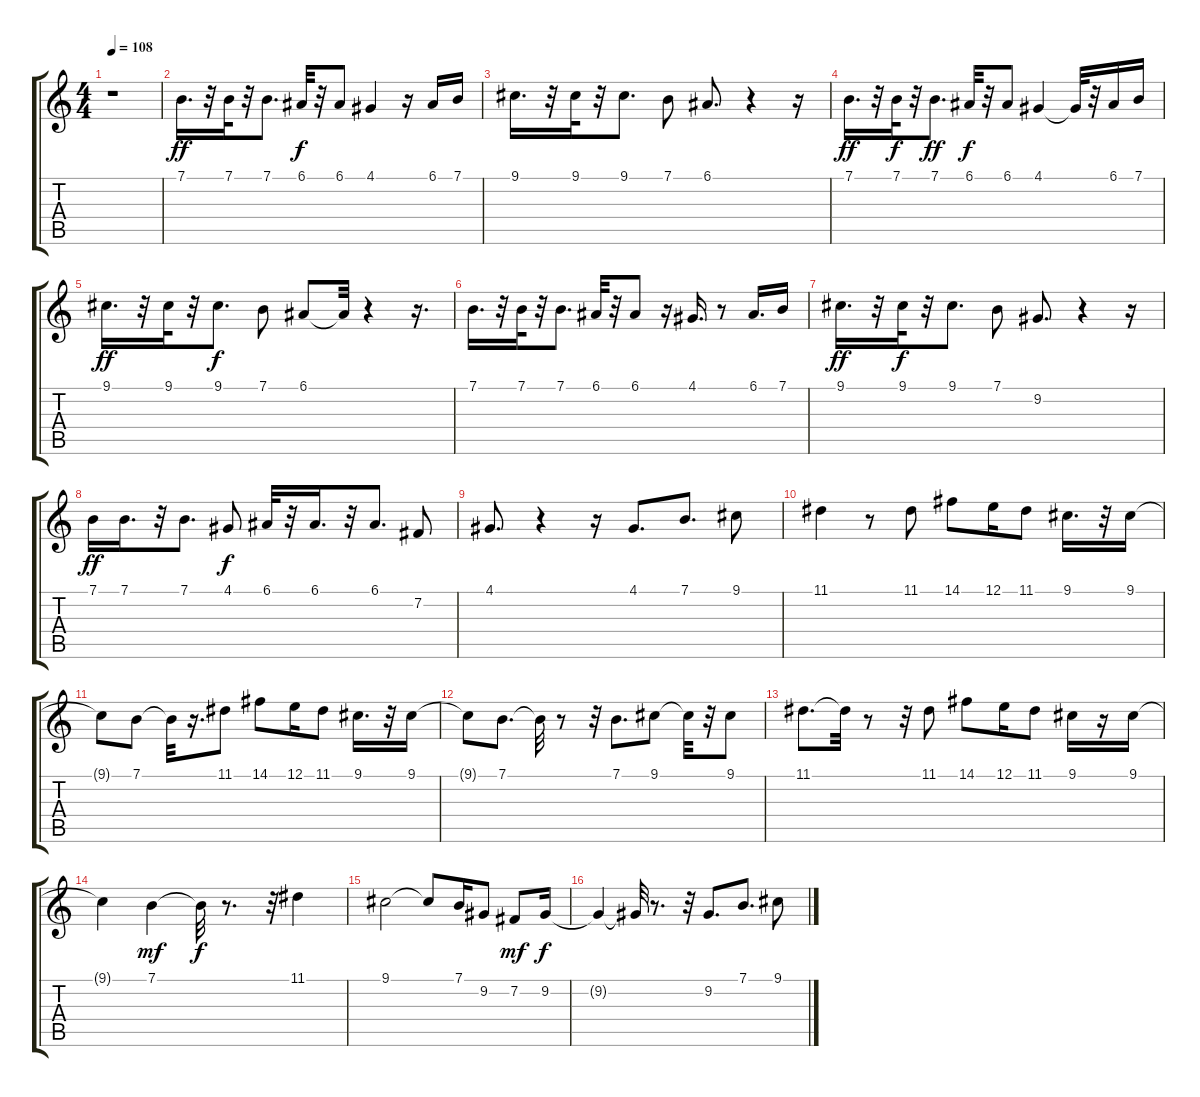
\track "" {instrument flute}
\staff {score tabs}
\tuning (E4 B3 G3 D3 A2 E2) {hide}
\ts (4 4)
\tempo 108
\clef g2
\ks c
r.1{dy f} |
7.1.16{d dy ff} r.32 7.1.32 r.32 7.1.8{d} 6.1.32{dy f} r.32 6.1.8 4.1.4 r.16 6.1.16 7.1.16 |
9.1.16{d} r.32 9.1.32 r.32 9.1.8{d} 7.1.8 6.1.8{d} r.4 r.16 |
7.1.16{d dy ff} r.32 7.1.32{dy f} r.32 7.1.8{d dy ff} 6.1.32{dy f} r.32 6.1.8 4.1.4 4.1{t}.32 r.32 6.1.16 7.1.16 |
9.1.16{d dy ff} r.32 9.1.32 r.32 9.1.8{d dy f} 7.1.8 6.1.8 6.1{t}.32 r.4 r.16{d} |
7.1.16{d} r.32 7.1.32 r.32 7.1.8{d} 6.1.32 r.32 6.1.8 r.16 4.1.16{d} r.8 6.1.16{d} 7.1.16 |
9.1.16{d dy ff} r.32 9.1.32{dy f} r.32 9.1.8{d} 7.1.8 9.2.8{d} r.4 r.16 |
7.1.16{dy ff} 7.1.16{d} r.32 7.1.8{d} 4.1.8{dy f} 6.1.32 r.32 6.1.16{d} r.32 6.1.8{d} 7.2.8 |
4.1.8{d} r.4 r.16 4.1.8{d} 7.1.8{d} 9.1.8 |
11.1.4 r.8 11.1.8 14.1.8 12.1.16 11.1.8 9.1.16{d} r.32 9.1.16 |
9.1{t}.8 7.1.8 7.1{t}.32 r.16{d} 11.1.8 14.1.8 12.1.16 11.1.8 9.1.16{d} r.32 9.1.16 |
9.1{t}.8 7.1.8{d} 7.1{t}.32 r.8 r.32 7.1.8{d} 9.1.8 9.1{t}.32 r.32 9.1.8 |
11.1.8{d} 11.1{t}.32 r.8 r.32 11.1.8 14.1.8 12.1.16 11.1.8 9.1.16 r.16 9.1.16 |
9.1{t}.4 7.1.4{dy mf} 7.1{t}.32{dy f} r.8{d} r.32 11.1.4 |
9.1.2 9.1{t}.8 7.1.16 9.2.8 7.2.8{dy mf} 9.2.16{dy f} |
9.2{t}.4 9.2{t}.32 r.8{d} r.32 9.2.8{d} 7.1.8{d} 9.1.8
